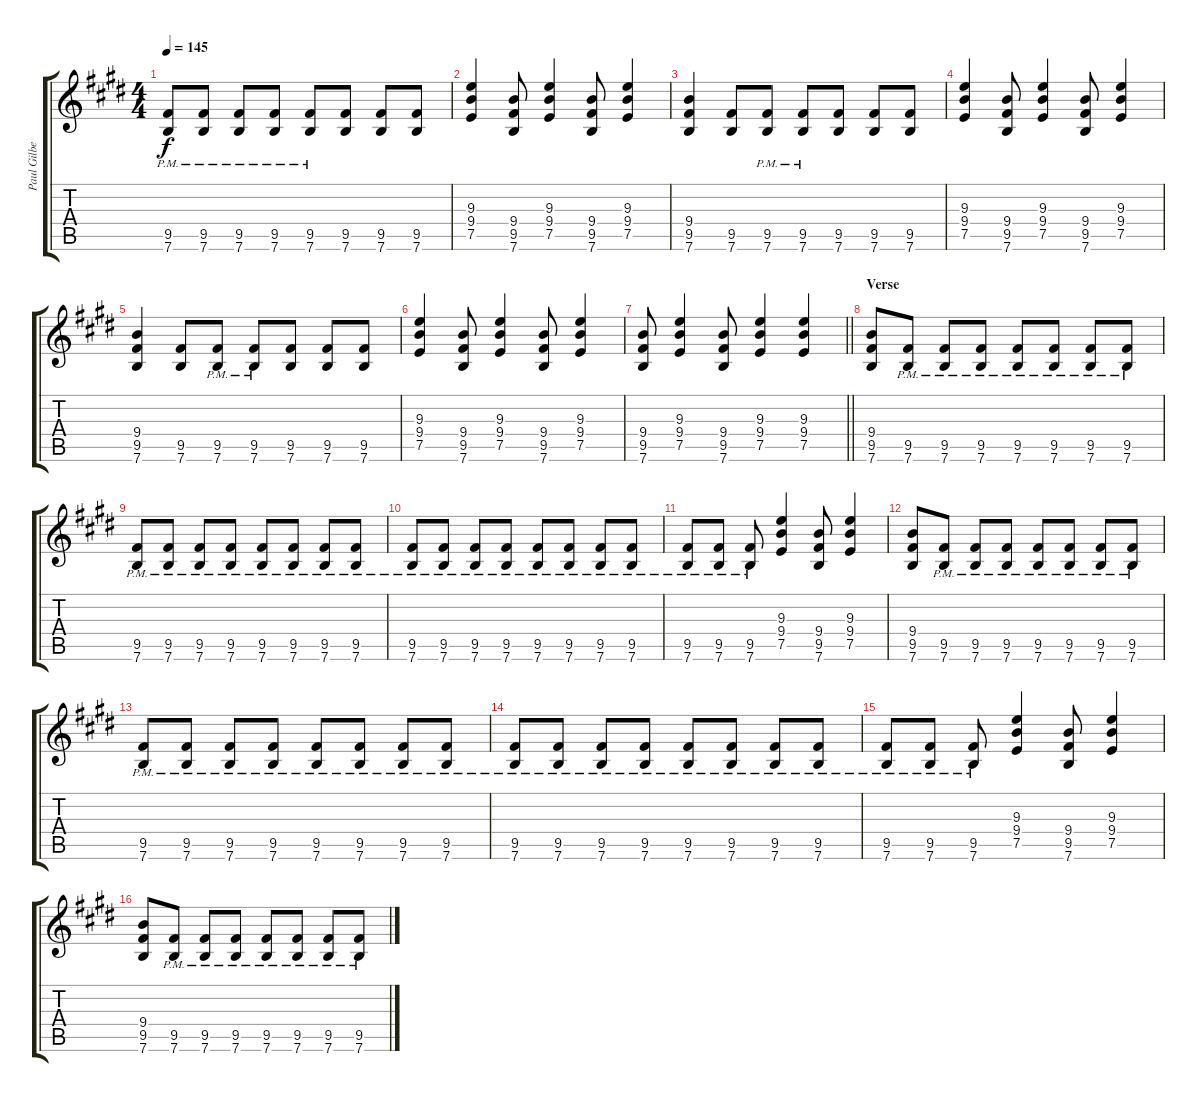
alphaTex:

\track ("Paul Gilbert (guitar)" "Paul Gilbe") {instrument distortionguitar}
\staff {score tabs}
\tuning (E4 B3 G3 D3 A2 E2) {hide}
\ts (4 4)
\tempo 145
\clef g2
\ks e
(9.5{pm} 7.6{pm}).8{dy f} (9.5{pm} 7.6{pm}).8 (9.5{pm} 7.6{pm}).8 (9.5{pm} 7.6{pm}).8 (9.5{pm} 7.6{pm}).8 (9.5 7.6).8 (9.5 7.6).8 (9.5 7.6).8 |
(9.3 9.4 7.5).4 (9.4 9.5 7.6).8 (9.3 9.4 7.5).4 (9.4 9.5 7.6).8 (9.3 9.4 7.5).4 |
(9.4 9.5 7.6).4 (9.5 7.6).8 (9.5{pm} 7.6{pm}).8 (9.5{pm} 7.6{pm}).8 (9.5 7.6).8 (9.5 7.6).8 (9.5 7.6).8 |
(9.3 9.4 7.5).4 (9.4 9.5 7.6).8 (9.3 9.4 7.5).4 (9.4 9.5 7.6).8 (9.3 9.4 7.5).4 |
(9.4 9.5 7.6).4 (9.5 7.6).8 (9.5{pm} 7.6{pm}).8 (9.5{pm} 7.6{pm}).8 (9.5 7.6).8 (9.5 7.6).8 (9.5 7.6).8 |
(9.3 9.4 7.5).4 (9.4 9.5 7.6).8 (9.3 9.4 7.5).4 (9.4 9.5 7.6).8 (9.3 9.4 7.5).4 |
\barLineRight lightlight
(9.4 9.5 7.6).8 (9.3 9.4 7.5).4 (9.4 9.5 7.6).8 (9.3 9.4 7.5).4 (9.3 9.4 7.5).4 |
\section ("" "Verse")
(9.4 9.5 7.6).8 (9.5{pm} 7.6{pm}).8 (9.5{pm} 7.6{pm}).8 (9.5{pm} 7.6{pm}).8 (9.5{pm} 7.6{pm}).8 (9.5{pm} 7.6{pm}).8 (9.5{pm} 7.6{pm}).8 (9.5{pm} 7.6{pm}).8 |
(9.5{pm} 7.6{pm}).8 (9.5{pm} 7.6{pm}).8 (9.5{pm} 7.6{pm}).8 (9.5{pm} 7.6{pm}).8 (9.5{pm} 7.6{pm}).8 (9.5{pm} 7.6{pm}).8 (9.5{pm} 7.6{pm}).8 (9.5{pm} 7.6{pm}).8 |
(9.5{pm} 7.6{pm}).8 (9.5{pm} 7.6{pm}).8 (9.5{pm} 7.6{pm}).8 (9.5{pm} 7.6{pm}).8 (9.5{pm} 7.6{pm}).8 (9.5{pm} 7.6{pm}).8 (9.5{pm} 7.6{pm}).8 (9.5{pm} 7.6{pm}).8 |
(9.5{pm} 7.6{pm}).8 (9.5{pm} 7.6{pm}).8 (9.5{pm} 7.6{pm}).8 (9.3 9.4 7.5).4 (9.4 9.5 7.6).8 (9.3 9.4 7.5).4 |
(9.4 9.5 7.6).8 (9.5{pm} 7.6{pm}).8 (9.5{pm} 7.6{pm}).8 (9.5{pm} 7.6{pm}).8 (9.5{pm} 7.6{pm}).8 (9.5{pm} 7.6{pm}).8 (9.5{pm} 7.6{pm}).8 (9.5{pm} 7.6{pm}).8 |
(9.5{pm} 7.6{pm}).8 (9.5{pm} 7.6{pm}).8 (9.5{pm} 7.6{pm}).8 (9.5{pm} 7.6{pm}).8 (9.5{pm} 7.6{pm}).8 (9.5{pm} 7.6{pm}).8 (9.5{pm} 7.6{pm}).8 (9.5{pm} 7.6{pm}).8 |
(9.5{pm} 7.6{pm}).8 (9.5{pm} 7.6{pm}).8 (9.5{pm} 7.6{pm}).8 (9.5{pm} 7.6{pm}).8 (9.5{pm} 7.6{pm}).8 (9.5{pm} 7.6{pm}).8 (9.5{pm} 7.6{pm}).8 (9.5{pm} 7.6{pm}).8 |
(9.5{pm} 7.6{pm}).8 (9.5{pm} 7.6{pm}).8 (9.5{pm} 7.6{pm}).8 (9.3 9.4 7.5).4 (9.4 9.5 7.6).8 (9.3 9.4 7.5).4 |
(9.4 9.5 7.6).8 (9.5{pm} 7.6{pm}).8 (9.5{pm} 7.6{pm}).8 (9.5{pm} 7.6{pm}).8 (9.5{pm} 7.6{pm}).8 (9.5{pm} 7.6{pm}).8 (9.5{pm} 7.6{pm}).8 (9.5{pm} 7.6{pm}).8
